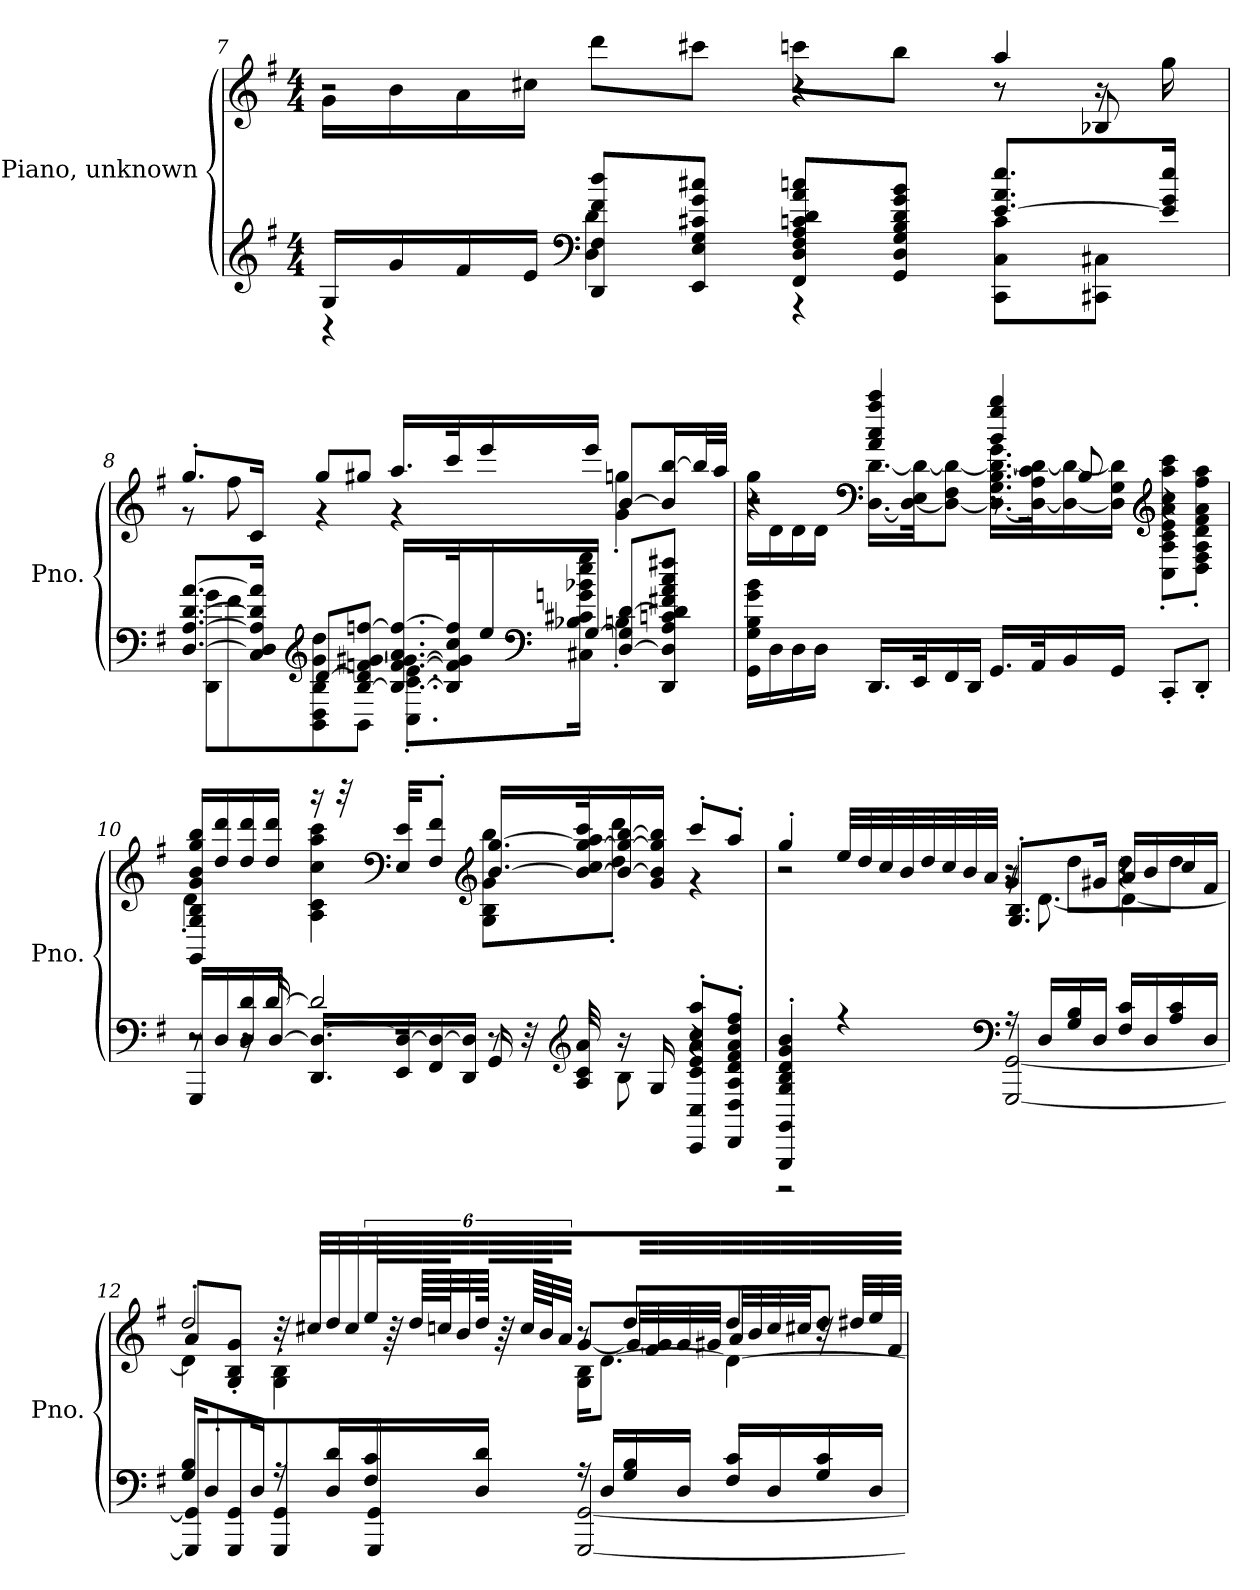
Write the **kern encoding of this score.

**kern	**kern
*part1	*part1
*staff2	*staff1
*I"Piano, unknown	*
*I'Pno.	*
*clefG2	*clefG2
*k[f#]	*k[f#]
*M4/4	*M4/4
=7	=7
*^	*^
*	*	*	*^
16G/LL	4r	2r	16g\LL	2r
16g/	.	.	16b\	.
16f#/	.	.	16a\	.
16e/JJ	.	.	16cc#X\JJ	.
*clefF4	*	*	*	*
8DD/ 8F#/ 8f#/ 8dd/L	4D\ 4d\	.	8ddd\L	.
8EE/ 8E/ 8G/ 8c#X/ 8g/ 8cc#X/J	.	.	8ccc#X\J	.
8FF#/ 8D/ 8F#/ 8A/ 8cn/ 8d/ 8a/ 8ccn/L	4r	4r	8cccn\L	4r
8GG/ 8D/ 8G/ 8B/ 8d/ 8g/ 8b/J	.	.	8bb\J	.
[8.e/ 8.a/ 8.ee/L	8CC\ 8C\ 8c\L	4aa/	8r	8r
.	8CC#X\ 8C#X\J	.	16r	8B-X/
16e/] 16g/ 16ee/Jk	.	.	16gg\	.
*	*	*	*v	*v
!!LO:LB:g=z
=8	=8	=8	=8
[8.D/ [8.A/ [8.d/ [8.a/L	8DD\ 8g\L	8.gg'/L	8r
.	8f#\	.	8ff#\
16C/ 16D/] 16A/] 16d/] 16a/]Jk	.	16c/Jk	.
*clefG2	*	*	*
[8d/L	8BB\ 8D\ 8B\ 8g\ 8dd\	8gg/L	4r
[8B/ 8d/] [8fn/ [8g#X/ [8ffn/J	8BB\J	8gg#X/J	.
16.B/_ 16.f/_ 16.g#/_ 16.a/ 16.ff/_LL	8.C\' 8.c\' 8.e\'L	16.aa/LL	4r
32B/] 32f/] 32g#/] 32cc/ 32ff/]K	.	32ccc/K	.
16ee/	.	16eee/	.
*clefF4	*	*	*
[16G/JJ	16C#X\ 16B-X\ 16c#X\ 16gn\ 16b-X\ 16ee\ 16gg\Jk	16eee/JJ	.
[8D/ 8G/] [8d/L	4Bn'\	[8b/L	4g\' 4ggn\'
8DD/ 8D/] 8A/ 8cn/ 8d/] 8f#X/ 8a/ 8cc/ 8ff#X/J	.	16b/] [16bb/L	.
.	.	32bb/L]	.
.	.	32aa/JJJ	.
*v	*v	*	*
!!LO:LB:g=z
=9	=9	=9
*	*	*^
16GG\ 16G\ 16B\ 16g\ 16b\LL	4r	16gg\LL	2r
16D\	.	16d\	.
16D\	.	16d\	.
16D\JJ	.	16d\JJ	.
*	*clefF4	*	*
16.DD/LL	4a/ 4cc/ 4aa/ 4ccc/	[16.D\ [16.d\LL	.
32EE/K	.	32D\_ 32E\ 32d\_JK	.
16FF#/	.	8D\_ 8F#\ 8d\_J	.
16DD/JJ	.	.	.
16.GG/LL	4b/ 4gg/ 4bb/	16.D\_ 16.G\ 16.B\ 16.d\_ 16.g\LL	8r
32AA/K	.	32D\_ 32A\ 32c\ 32d\_K	.
16BB/	.	16D\_ 16d\_	8B/
16GG/JJ	.	16D\] 16G\ 16d\]JJ	.
*	*clefG2	*	*
8CC'/L	4r	8C\' 8A\' 8c\' 8e\' 8a\' 8cc\' 8aa\' 8ccc\'L	4r
8DD'/J	.	8D\' 8F#\' 8A\' 8d\' 8f#\' 8a\' 8ff#\' 8aa\'J	.
*	*	*v	*v
!!LO:LB:g=z
=10	=10	=10
*^	*	*
*	*^	*	*
8r	2r	16GGG/LL	16GG/ 16G/ 16B/ 16g/ 16b/ 16gg/ 16bb/LL	4d'\
.	.	16D/	16dd/ 16ddd/	.
16r	.	16D/ 16d/	16dd/ 16ddd/	.
[16d/	.	[16D/JJ	16dd/ 16ddd/JJ	.
2d/]	.	16.DD/ 16.D/_LL	16r	4A\ 4c\ 4cc\ 4aa\ 4ccc\
.	.	.	32r	.
*	*	*	*clefF4	*
.	.	32EE/ 32D/_K	32E/ 32e/KKL	.
.	.	16FF#/ 16D/_	8F#/' 8f#/'J	.
.	.	16DD/ 16D/]JJ	.	.
*	*	*	*clefG2	*
.	8r	16GG/	[16.b/ [16.gg/LL	8G\ 8B\ 8g\ 8bb\L
.	.	32r	.	.
*clefG2	*	*	*	*
.	.	32A/ 32c/ 32a/	32b/_ 32cc/ 32gg/_ 32aa/ 32ccc/K	.
.	8B\	16r	16b/_ 16gg/_ [16bb/	8dd\' 8ddd\'J
.	.	16G/	16g/ 16b/] 16gg/] 16bb/]JJ	.
4r	4r	8CC/' 8C/' 8c/' 8e/' 8a/' 8cc/' 8aa/'L	8ccc'/L	4r
.	.	8DD/' 8D/' 8A/' 8d/' 8f#/' 8a/' 8dd/' 8ff#/'J	8aa'/J	.
*	*v	*v	*	*
!!LO:PB:g=z
=11	=11	=11	=11
*	*	*^	*^
4GGG/' 4GG/' 4G/' 4B/' 4d/' 4g/' 4b/'	2r	2r	2r	4gg'/	2r
4r	.	.	.	32ee/LLL	.
.	.	.	.	32dd/	.
.	.	.	.	32cc/	.
.	.	.	.	32b/	.
.	.	.	.	32dd/	.
.	.	.	.	32cc/	.
.	.	.	.	32b/	.
.	.	.	.	32a/JJJ	.
*clefF4	*	*	*	*	*
16r	[2GGG/ [2GG/	4g/	8r	8.G/' 8.B/'L	16r
16D/LL	.	.	.	.	[8.d\
16G/ 16B/	.	.	8dd\L	.	.
16D/JJ	.	.	.	16g#X/Jk	.
16F#/ 16c/LL	.	4r	8dd\	16a/LL	4d\_
16D/	.	.	.	16b/	.
16A/ 16c/	.	.	8dd\J	16cc/	.
16D/JJ	.	.	.	16f#/JJ	.
*	*	*	*	*v	*v
!!LO:LB:g=z
=12	=12	=12	=12	=12
16G/ 16B/KL	8GGG/] 8GG/]L	2dd'/	8a/L	4d\]
8D'/	.	.	.	.
.	8GGG/ 8GG/	.	8G/' 8B/' 8g/'J	.
16D/Jk	.	.	.	.
16r	8GGG/ 8GG/	.	32r	4G\' 4B\'
.	.	.	32cc#X/LLL	.
16D/ 16d/LL	.	.	32dd/	.
.	.	.	32cc#/	.
16F#/ 16c/	8GGG/ 8GG/J	.	96ee/JJJk	.
.	.	.	96r	.
.	.	.	96dd/LLLL	.
*	*	*	*Xbrackettup	*
.	.	.	96ccn/J	.
.	.	.	48b/	.
*	*	*	*brackettup	*
16D/ 16d/JJ	.	.	96dd/JJJk	.
.	.	.	96r	.
.	.	.	96cc/LLLL	.
*	*	*	*Xbrackettup	*
.	.	.	96b/J	.
.	.	.	48a/JJJ	.
16r	[2GGG/ [2GG/	8r	[8g/L	16G\ 16B\KL
16D/LL	.	.	.	[8.d\J
16G/ 16B/	.	8dd/L	32g/LL_	.
.	.	.	32f#/ 32g/]	.
16D/JJ	.	.	32g/	.
.	.	.	32g#X/JJJ	.
16F#/ 16c/LL	.	8dd/	32a/LLL	4d\_
.	.	.	32b/	.
16D/	.	.	32cc/	.
.	.	.	32cc#X/JJJ	.
16G/ 16c/	.	8dd/J	32r	.
.	.	.	32dd#X/LLL	.
16D/JJ	.	.	32ee/	.
.	.	.	32f#/JJJ	.
*v	*v	*	*	*
*	*v	*v	*v
=	=
*-	*-
